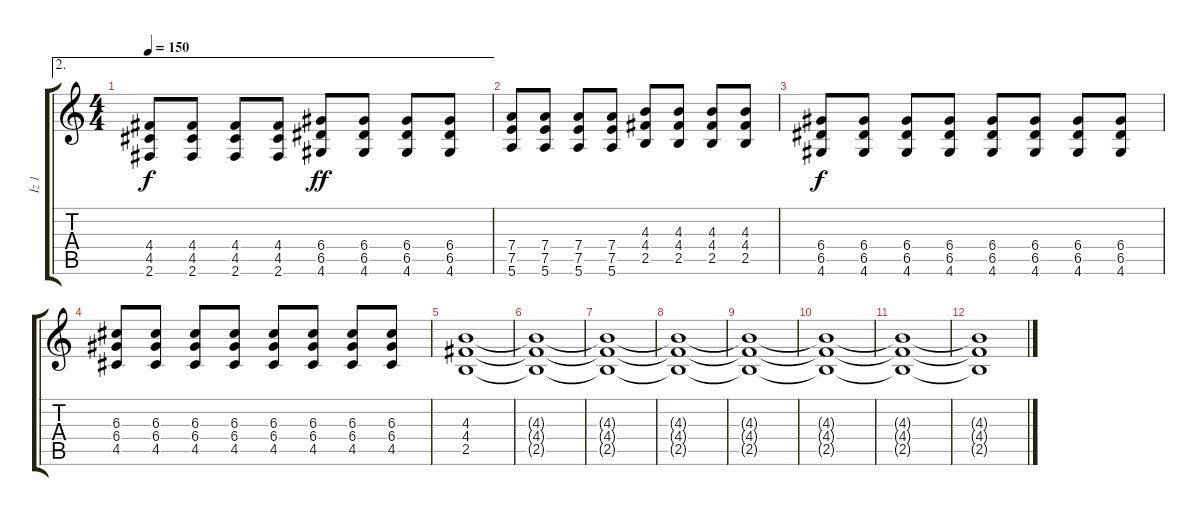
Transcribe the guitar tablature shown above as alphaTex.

\track ("İz 1" "İz 1") {instrument overdrivenguitar}
\staff {score tabs}
\tuning (E4 B3 G3 D3 A2 E2) {hide}
\ae 2
\ts (4 4)
\tempo 150
\clef g2
\ks c
(4.4 4.5 2.6).8{dy f} (4.4 4.5 2.6).8 (4.4 4.5 2.6).8 (4.4 4.5 2.6).8 (6.4 6.5 4.6).8{dy ff} (6.4 6.5 4.6).8 (6.4 6.5 4.6).8 (6.4 6.5 4.6).8 |
(7.4 7.5 5.6).8 (7.4 7.5 5.6).8 (7.4 7.5 5.6).8 (7.4 7.5 5.6).8 (4.3 4.4 2.5).8 (4.3 4.4 2.5).8 (4.3 4.4 2.5).8 (4.3 4.4 2.5).8 |
(6.4 6.5 4.6).8{dy f} (6.4 6.5 4.6).8 (6.4 6.5 4.6).8 (6.4 6.5 4.6).8 (6.4 6.5 4.6).8 (6.4 6.5 4.6).8 (6.4 6.5 4.6).8 (6.4 6.5 4.6).8 |
(6.3 6.4 4.5).8 (6.3 6.4 4.5).8 (6.3 6.4 4.5).8 (6.3 6.4 4.5).8 (6.3 6.4 4.5).8 (6.3 6.4 4.5).8 (6.3 6.4 4.5).8 (6.3 6.4 4.5).8 |
(4.3 4.4 2.5).1 |
(4.3{t} 4.4{t} 2.5{t}).1 |
(4.3{t} 4.4{t} 2.5{t}).1 |
(4.3{t} 4.4{t} 2.5{t}).1 |
(4.3{t} 4.4{t} 2.5{t}).1 |
(4.3{t} 4.4{t} 2.5{t}).1 |
(4.3{t} 4.4{t} 2.5{t}).1 |
(4.3{t} 4.4{t} 2.5{t}).1
